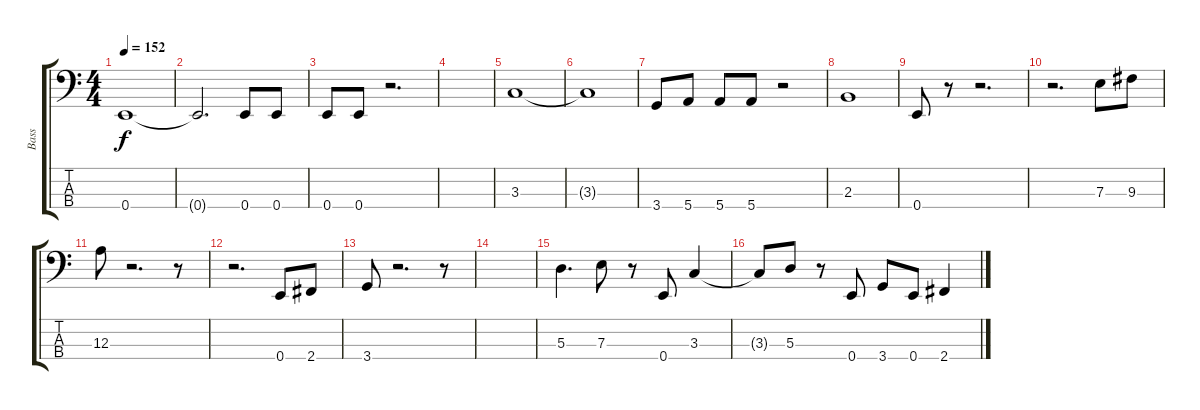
\track ("Bass" "Bass") {instrument electricbassfinger}
\staff {score tabs}
\tuning (G2 D2 A1 E1) {hide}
\ts (4 4)
\tempo 152
\clef f4
\ks c
0.4.1{dy f} |
0.4{t}.2{d} 0.4.8 0.4.8 |
0.4.8 0.4.8 r.2{d} |
|
3.3.1 |
3.3{t}.1 |
3.4.8 5.4.8 5.4.8 5.4.8 r.2 |
2.3.1 |
0.4.8 r.8 r.2{d} |
r.2{d} 7.3.8 9.3.8 |
12.3.8 r.2{d} r.8 |
r.2{d} 0.4.8 2.4.8 |
3.4.8 r.2{d} r.8 |
|
5.3.4{d} 7.3.8 r.8 0.4.8 3.3.4 |
3.3{t}.8 5.3.8 r.8 0.4.8 3.4.8 0.4.8 2.4.4
